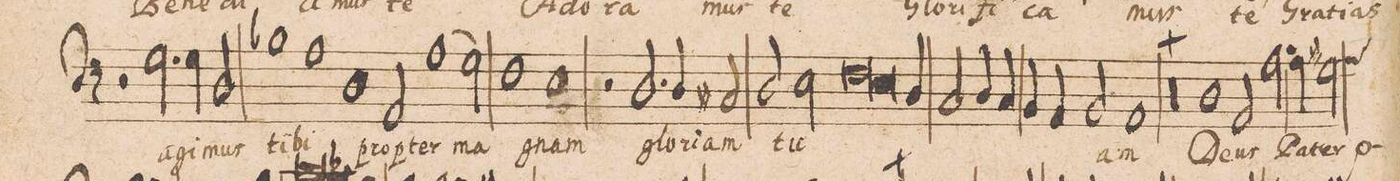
**kern	**text
*I"[BASSVS.]	*
*clefF4	*
*k[]	*
*met(C|)	*
*M2/1	*
2r	.
2.G\	a-
4G\	-gi-
2D/	-mus
=31-	=31-
1B-X\	ti-
1A\	-bi
=32-	=32-
1D\	prop-
2AA/	-ter
(1A\	ma-
=33-	=33-
2G\)	.
1F\	.
=34-	=34-
1E\	-gnam
2r	.
2.D/	glo-
=35-	=35-
4D/	-ri-
2C#X/	-am
2D/	tu-
2E\	.
=36-	=36-
*lig	*
1F\	.
*col	*
2.E\	.
*Xlig	*
4D/	.
*Xcol	*
=37-	=37-
2C/	.
4D/	.
4C/	.
4BB/	.
4AA/	.
2BB/	.
=38-	=38-
1AA/	-am
00r	.
=39-	=39-
=40-	=40-
1D\	De-
=41-	=41-
2AA/	-us
2.A\	Pa-
4A\	-ter
*custos:A	*
2G#X\	o-
=42-	=42-
*-	*-
